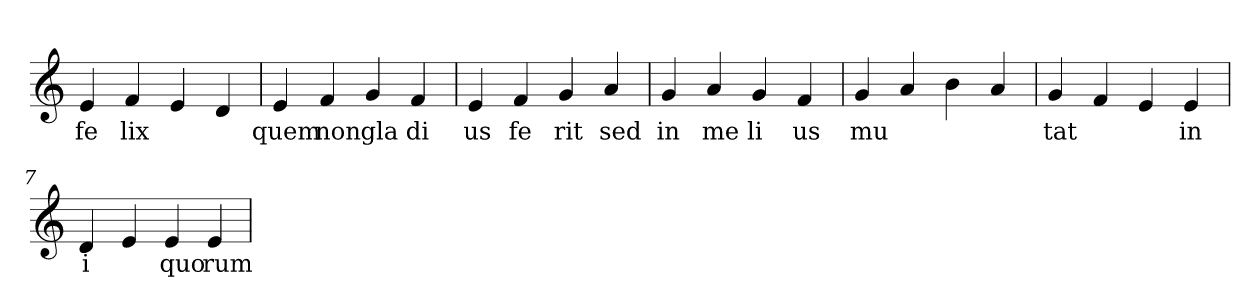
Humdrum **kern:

**kern	**text
*part1	*part1
*staff1	*staff1
*clefG2	*
=1	=1
4e	fe
4f	lix
4e	.
4d	.
=2	=2
4e	quem
4f	non
4g	gla
4f	di
=3	=3
4e	us
4f	fe
4g	rit
4a	sed
=4	=4
4g	in
4a	me
4g	li
4f	us
=5	=5
4g	mu
4a	.
4b	.
4a	.
=6	=6
4g	tat
4f	.
4e	.
4e	in
=7	=7
4d	i
4e	.
4e	quo
4e	rum
=	=
*-	*-
